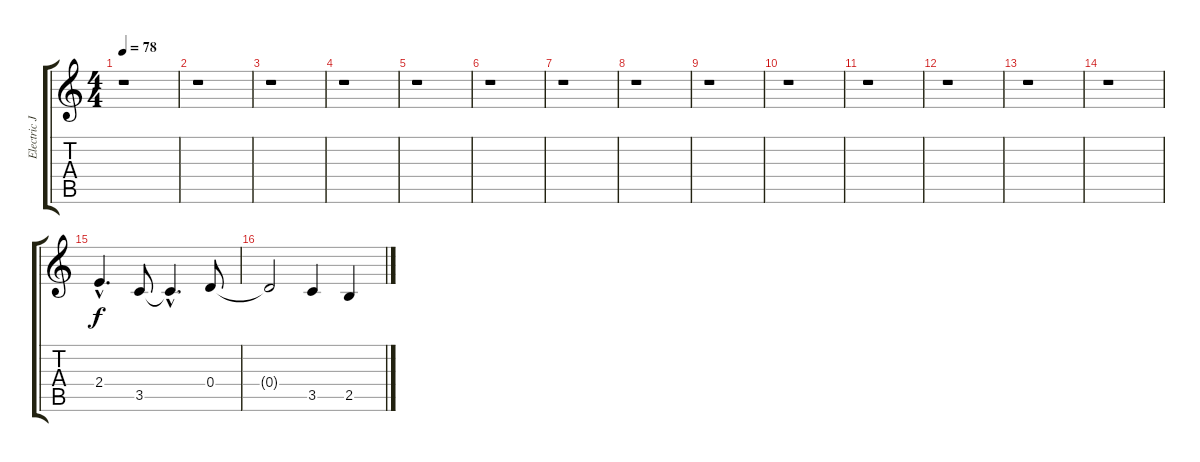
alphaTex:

\track ("Electric Jazz Guitar (Fills)" "Electric J") {instrument electricguitarjazz}
\staff {score tabs}
\tuning (E4 B3 G3 D3 A2 E2) {hide}
\ts (4 4)
\tempo 78
\clef g2
\ks c
r.1{dy f} |
r.1 |
r.1 |
r.1 |
r.1 |
r.1 |
r.1 |
r.1 |
r.1 |
r.1 |
r.1 |
r.1 |
r.1 |
r.1 |
2.4{hac}.4{d} 3.5.8 3.5{hac t}.4{d} 0.4.8 |
0.4{t}.2 3.5.4 2.5.4
